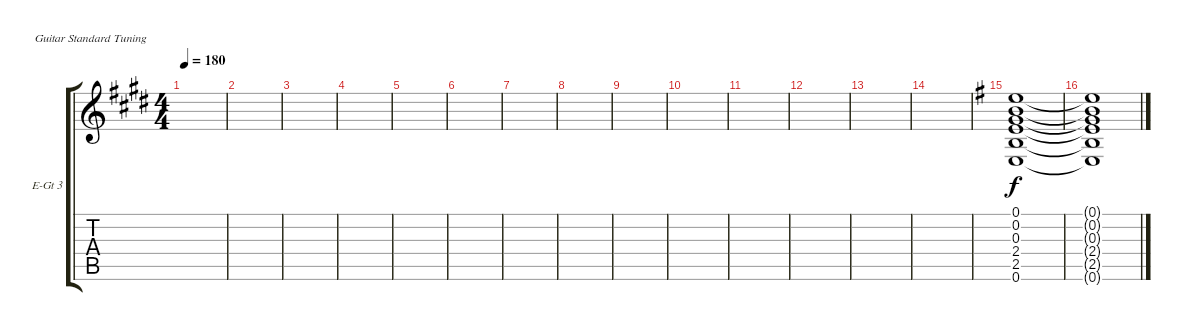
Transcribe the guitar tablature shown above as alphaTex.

\defaultSystemsLayout 4
\bracketExtendMode groupsimilarinstruments
\firstSystemTrackNameOrientation horizontal
\otherSystemsTrackNameOrientation horizontal
\track ("Electric Guitar 3" "E-Gt 3") {instrument electricguitarclean}
\staff {score tabs}
\tuning (E4 B3 G3 D3 A2 E2)
\ts (4 4)
\tempo 180
\clef g2
\ks c#minor
|
|
|
|
|
|
|
|
|
|
|
|
|
|
\ks g
(0.1 0.2 0.3 2.4 2.5 0.6).1 |
(0.6{t} 2.5{t} 2.4{t} 0.3{t} 0.2{t} 0.1{t}).1
